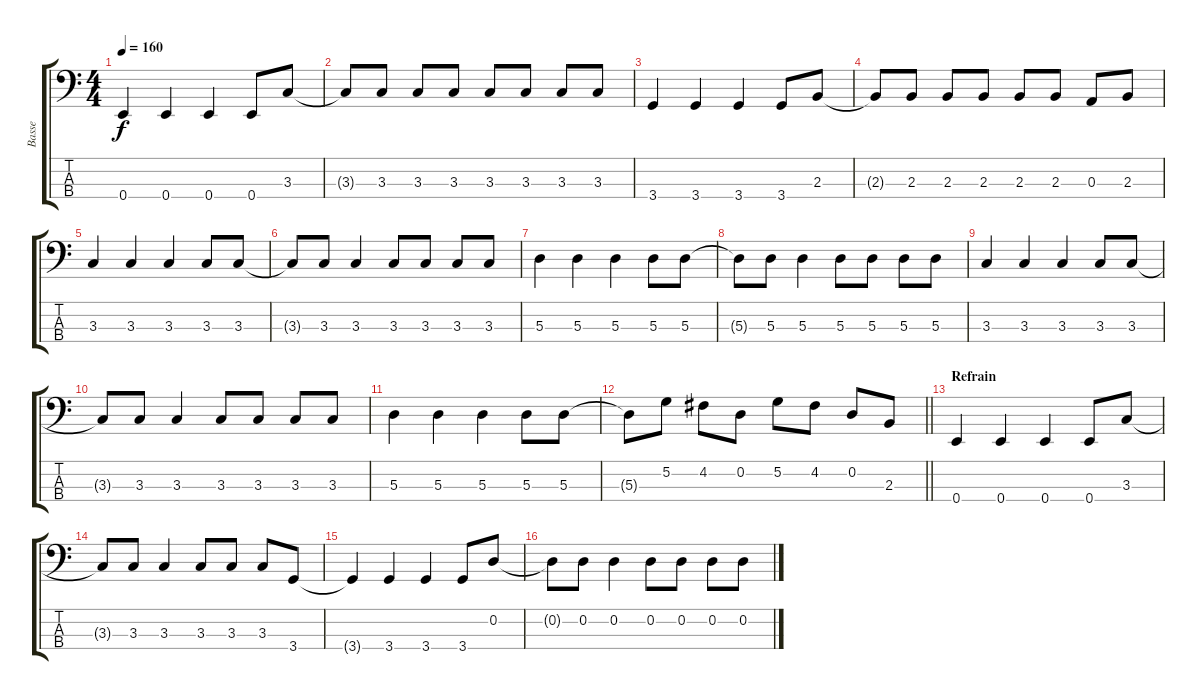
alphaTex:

\track ("Basse" "Basse") {instrument electricbassfinger}
\staff {score tabs}
\tuning (G2 D2 A1 E1) {hide}
\ts (4 4)
\tempo 160
\clef f4
\ks c
0.4.4{dy f volume 10 instrument electricbassfinger} 0.4.4 0.4.4 0.4.8 3.3.8 |
3.3{t}.8 3.3.8 3.3.8 3.3.8 3.3.8 3.3.8 3.3.8 3.3.8 |
3.4.4 3.4.4 3.4.4 3.4.8 2.3.8 |
2.3{t}.8 2.3.8 2.3.8 2.3.8 2.3.8 2.3.8 0.3.8 2.3.8 |
3.3.4 3.3.4 3.3.4 3.3.8 3.3.8 |
3.3{t}.8 3.3.8 3.3.4 3.3.8 3.3.8 3.3.8 3.3.8 |
5.3.4 5.3.4 5.3.4 5.3.8 5.3.8 |
5.3{t}.8 5.3.8 5.3.4 5.3.8 5.3.8 5.3.8 5.3.8 |
3.3.4 3.3.4 3.3.4 3.3.8 3.3.8 |
3.3{t}.8 3.3.8 3.3.4 3.3.8 3.3.8 3.3.8 3.3.8 |
5.3.4 5.3.4 5.3.4 5.3.8 5.3.8 |
\barLineRight lightlight
5.3{t}.8 5.2.8 4.2.8 0.2.8 5.2.8 4.2.8 0.2.8 2.3.8 |
\section ("" "Refrain")
0.4.4{volume 13} 0.4.4 0.4.4 0.4.8 3.3.8 |
3.3{t}.8 3.3.8 3.3.4 3.3.8 3.3.8 3.3.8 3.4.8 |
3.4{t}.4 3.4.4 3.4.4 3.4.8 0.2.8 |
0.2{t}.8 0.2.8 0.2.4 0.2.8 0.2.8 0.2.8 0.2.8
